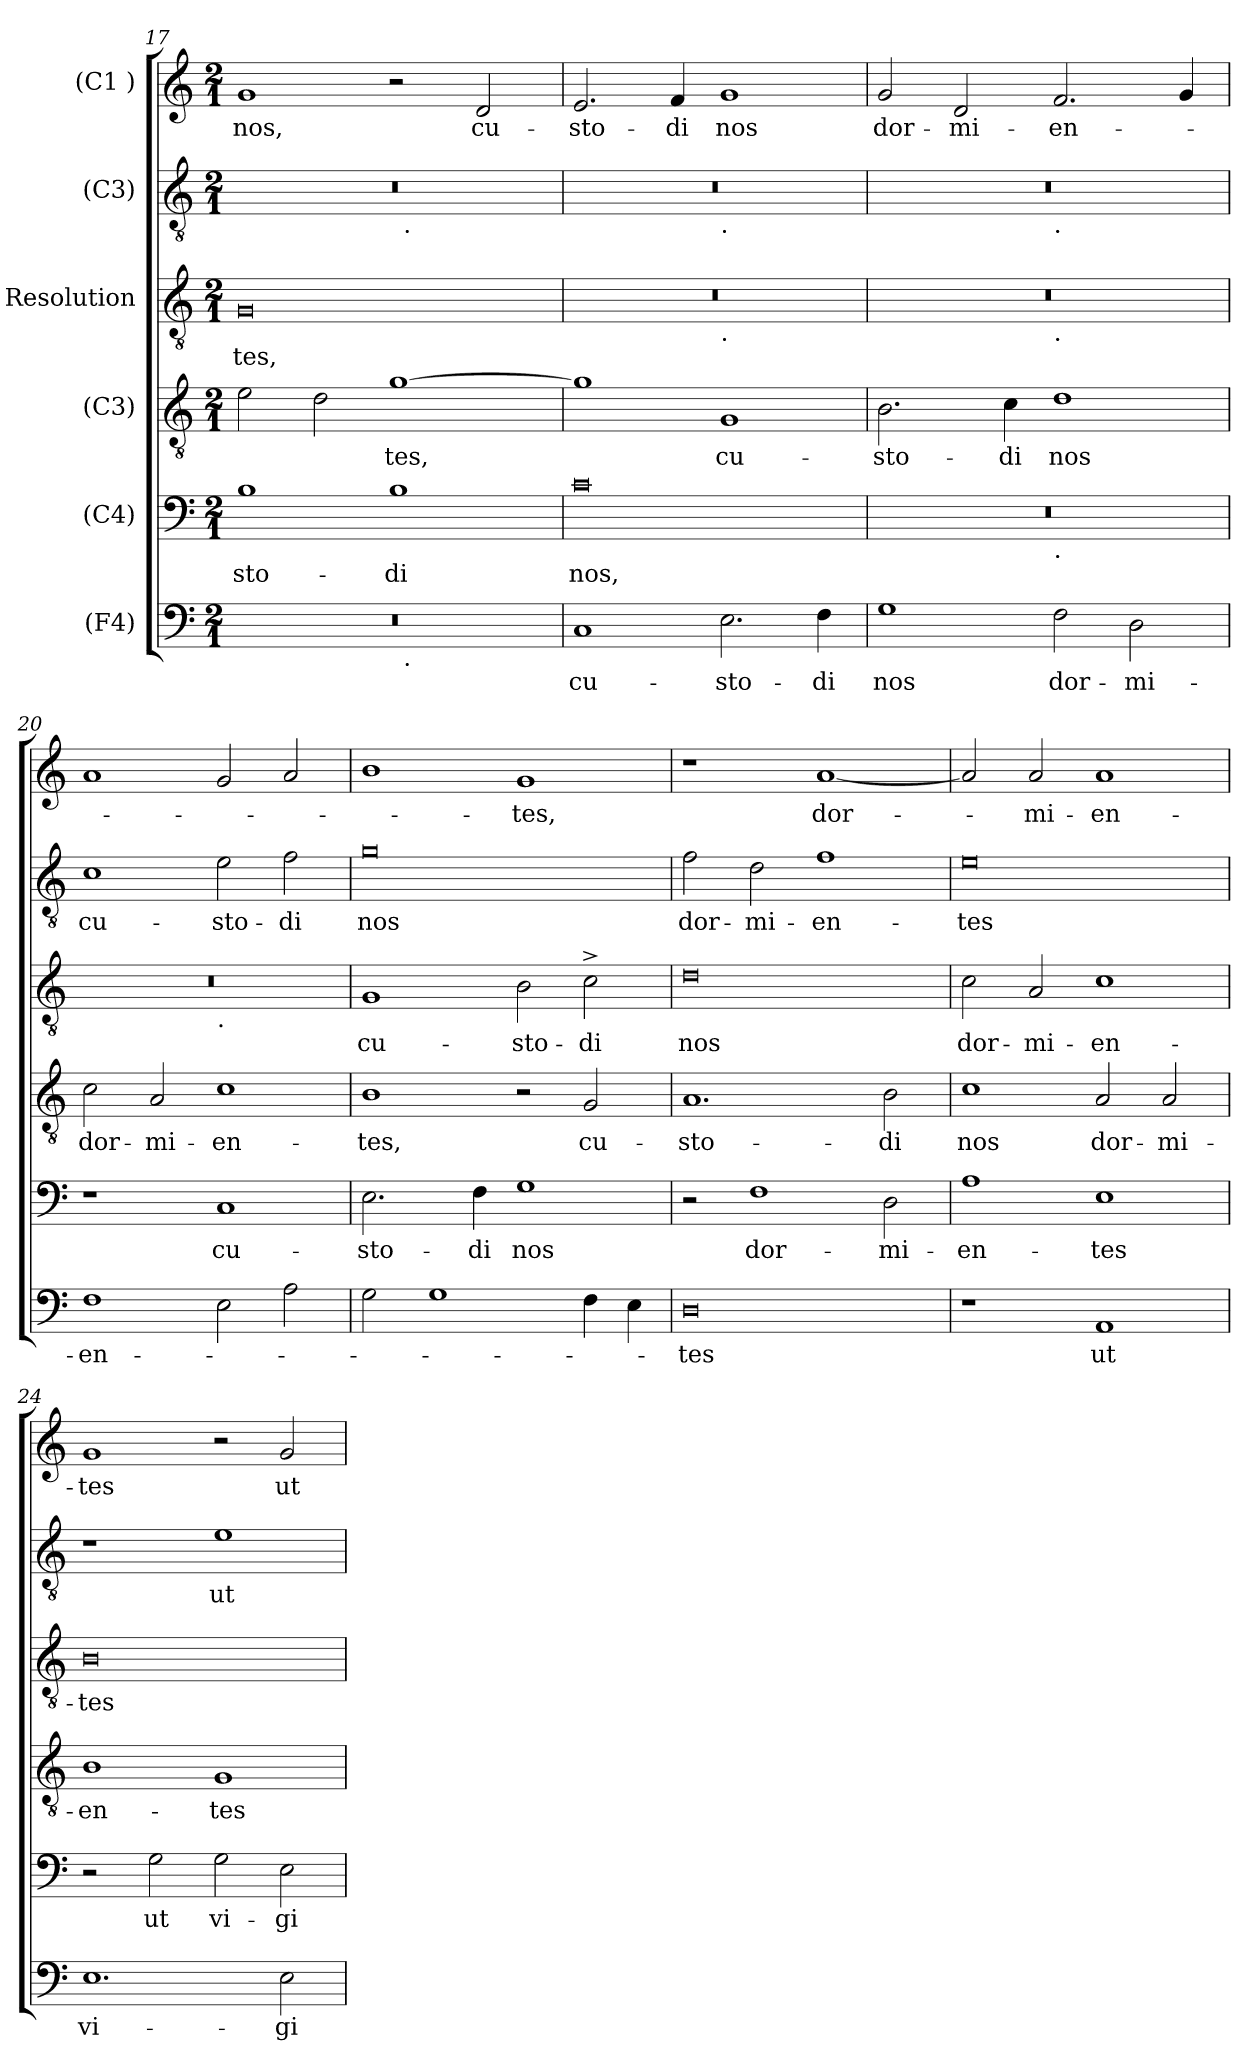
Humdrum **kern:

**kern	**text	**kern	**text	**kern	**text	**kern	**text	**kern	**text	**kern	**text
*part6	*part6	*part5	*part5	*part4	*part4	*part3	*part3	*part2	*part2	*part1	*part1
*staff6	*staff6	*staff5	*staff5	*staff4	*staff4	*staff3	*staff3	*staff2	*staff2	*staff1	*staff1
*I"(F4)	*	*I"(C4)	*	*I"(C3)	*	*I"Resolution	*	*I"(C3)	*	*I"(C1 )	*
!!LO:PB:g=z
*clefF4	*	*clefF4	*	*clefGv2	*	*clefGv2	*	*clefGv2	*	*clefG2	*
*k[]	*	*k[]	*	*k[]	*	*k[]	*	*k[]	*	*k[]	*
*C:	*	*C:	*	*C:	*	*C:	*	*C:	*	*C:	*
*M2/1	*	*M2/1	*	*M2/1	*	*M2/1	*	*M2/1	*	*M2/1	*
=17	=17	=17	=17	=17	=17	=17	=17	=17	=17	=17	=17
!	!	!	!LO:LY:b	!	!	!	!LO:LY:b	!	!	!	!LO:LY:b
*^	*	*	*	*	*	*	*	*^	*	*	*
0r	1ryy	.	1B	-sto-	2e\	.	0G	-tes,	0r	1ryy	.	1g	nos,
.	.	.	.	.	2d\	.	.	.	.	.	.	.	.
!	!	!	!	!LO:LY:b	!	!LO:LY:b	!	!	!	!	!	!	!
.	32ryy	.	1B	-di	[>1g	-tes,	.	.	.	32ryy	.	2r	.
!	!	!	!	!	!	!	!	!	!	!LO:TX:b:t=.	!	!	!
!	!LO:TX:b:t=.	!	!	!	!	!	!	!	!	!	!	!	!
.	2ryy	.	.	.	.	.	.	.	.	2ryy	.	.	.
!	!	!	!	!	!	!	!	!	!	!	!	!	!LO:LY:b
.	.	.	.	.	.	.	.	.	.	.	.	2d/	cu-
.	4...ryy	.	.	.	.	.	.	.	.	4...ryy	.	.	.
=18	=18	=18	=18	=18	=18	=18	=18	=18	=18	=18	=18	=18	=18
!	!	!LO:LY:b	!	!LO:LY:b	!	!	!	!	!	!	!	!	!LO:LY:b
*v	*v	*	*	*	*	*	*^	*	*	*	*	*	*
1C	cu-	0c	nos,	1g]	.	0r	1ryy	.	0r	1ryy	.	2.e/	-sto-
!	!	!	!	!	!	!	!	!	!	!	!	!	!LO:LY:b
.	.	.	.	.	.	.	.	.	.	.	.	4f/	-di
!	!	!	!	!	!	!	!	!	!	!LO:TX:b:t=.	!	!	!
!	!	!	!	!	!	!	!LO:TX:b:t=.	!	!	!	!	!	!
!	!LO:LY:b	!	!	!	!LO:LY:b	!	!	!	!	!	!	!	!LO:LY:b
2.E\	-sto-	.	.	1G	cu-	.	1ryy	.	.	1ryy	.	1g	nos
!	!LO:LY:b	!	!	!	!	!	!	!	!	!	!	!	!
4F\	-di	.	.	.	.	.	.	.	.	.	.	.	.
=19	=19	=19	=19	=19	=19	=19	=19	=19	=19	=19	=19	=19	=19
!	!LO:LY:b	!	!	!	!LO:LY:b	!	!	!	!	!	!	!	!LO:LY:b
*	*	*^	*	*	*	*	*	*	*	*	*	*	*
1G	nos	0r	1ryy	.	2.B\	-sto-	0r	1ryy	.	0r	1ryy	.	2g/	dor-
!	!	!	!	!	!	!	!	!	!	!	!	!	!	!LO:LY:b
.	.	.	.	.	.	.	.	.	.	.	.	.	2d/	-mi-
!	!	!	!	!	!	!LO:LY:b	!	!	!	!	!	!	!	!
.	.	.	.	.	4c\	-di	.	.	.	.	.	.	.	.
!	!	!	!	!	!	!	!	!	!	!	!LO:TX:b:t=.	!	!	!
!	!	!	!	!	!	!	!	!LO:TX:b:t=.	!	!	!	!	!	!
!	!	!	!LO:TX:b:t=.	!	!	!	!	!	!	!	!	!	!	!
!	!LO:LY:b	!	!	!	!	!LO:LY:b	!	!	!	!	!	!	!	!LO:LY:b
2F\	dor-	.	1ryy	.	1d	nos	.	1ryy	.	.	1ryy	.	2.f/	-en-
!	!LO:LY:b	!	!	!	!	!	!	!	!	!	!	!	!	!
2D\	-mi-	.	.	.	.	.	.	.	.	.	.	.	.	.
.	.	.	.	.	.	.	.	.	.	.	.	.	4g/	.
=20	=20	=20	=20	=20	=20	=20	=20	=20	=20	=20	=20	=20	=20	=20
!	!LO:LY:b	!	!	!	!	!LO:LY:b	!	!	!	!	!	!LO:LY:b	!	!
*	*	*v	*v	*	*	*	*	*	*	*v	*v	*	*	*
1F	-en-	1r	.	2c\	dor-	0r	1ryy	.	1c	cu-	1a	.
!	!	!	!	!	!LO:LY:b	!	!	!	!	!	!	!
.	.	.	.	2A/	-mi-	.	.	.	.	.	.	.
!	!	!	!	!	!	!	!LO:TX:b:t=.	!	!	!	!	!
!	!	!	!LO:LY:b	!	!LO:LY:b	!	!	!	!	!LO:LY:b	!	!
2E\	.	1C	cu-	1c	-en-	.	1ryy	.	2e\	-sto-	2g/	.
!	!	!	!	!	!	!	!	!	!	!LO:LY:b	!	!
2A\	.	.	.	.	.	.	.	.	2f\	-di	2a/	.
=21	=21	=21	=21	=21	=21	=21	=21	=21	=21	=21	=21	=21
!	!	!	!LO:LY:b	!	!LO:LY:b	!	!	!LO:LY:b	!	!LO:LY:b	!	!
*	*	*	*	*	*	*v	*v	*	*	*	*	*
2G\	.	2.E\	-sto-	1B	-tes,	1G	cu-	0g	nos	1b	.
1G	.	.	.	.	.	.	.	.	.	.	.
!	!	!	!LO:LY:b	!	!	!	!	!	!	!	!
.	.	4F\	-di	.	.	.	.	.	.	.	.
!	!	!	!LO:LY:b	!	!	!	!LO:LY:b	!	!	!	!LO:LY:b
.	.	1G	nos	2r	.	2B\	-sto-	.	.	1g	-tes,
!	!	!	!	!	!LO:LY:b	!	!LO:LY:b	!	!	!	!
4F\	.	.	.	2G/	cu-	2c^>\	-di	.	.	.	.
4E\	.	.	.	.	.	.	.	.	.	.	.
!!LO:LB:g=z
=22	=22	=22	=22	=22	=22	=22	=22	=22	=22	=22	=22
!	!LO:LY:b:rj	!	!	!	!LO:LY:b	!	!LO:LY:b	!	!LO:LY:b	!	!
0D	-tes	2r	.	1.A	-sto-	0d	nos	2f\	dor-	1r	.
!	!	!	!LO:LY:b	!	!	!	!	!	!LO:LY:b	!	!
.	.	1F	dor-	.	.	.	.	2d\	-mi-	.	.
!	!	!	!	!	!	!	!	!	!LO:LY:b	!	!LO:LY:b
.	.	.	.	.	.	.	.	1f	-en-	[<1a	dor-
!	!	!	!LO:LY:b	!	!LO:LY:b	!	!	!	!	!	!
.	.	2D\	-mi-	2B\	-di	.	.	.	.	.	.
=23	=23	=23	=23	=23	=23	=23	=23	=23	=23	=23	=23
!	!	!	!LO:LY:b	!	!LO:LY:b	!	!LO:LY:b	!	!LO:LY:b:rj	!	!
1r	.	1A	-en-	1c	nos	2c\	dor-	0e	-tes	2a/]	.
!	!	!	!	!	!	!	!LO:LY:b	!	!	!	!LO:LY:b
.	.	.	.	.	.	2A/	-mi-	.	.	2a/	-mi-
!	!LO:LY:b	!	!LO:LY:b	!	!LO:LY:b	!	!LO:LY:b	!	!	!	!LO:LY:b
1AA	ut	1E	-tes	2A/	dor-	1c	-en-	.	.	1a	-en-
!	!	!	!	!	!LO:LY:b	!	!	!	!	!	!
.	.	.	.	2A/	-mi-	.	.	.	.	.	.
=24	=24	=24	=24	=24	=24	=24	=24	=24	=24	=24	=24
!	!LO:LY:b	!	!	!	!LO:LY:b	!	!LO:LY:b:rj	!	!	!	!LO:LY:b
1.E	vi-	2r	.	1B	-en-	0B	-tes	1r	.	1g	-tes
!	!	!	!LO:LY:b	!	!	!	!	!	!	!	!
.	.	2G\	ut	.	.	.	.	.	.	.	.
!	!	!	!LO:LY:b	!	!LO:LY:b	!	!	!	!LO:LY:b	!	!
.	.	2G\	vi-	1G	-tes	.	.	1e	ut	2r	.
!	!LO:LY:b	!	!LO:LY:b	!	!	!	!	!	!	!	!LO:LY:b
2E\	-gi-	2E\	-gi-	.	.	.	.	.	.	2g/	ut
=	=	=	=	=	=	=	=	=	=	=	=
*-	*-	*-	*-	*-	*-	*-	*-	*-	*-	*-	*-
